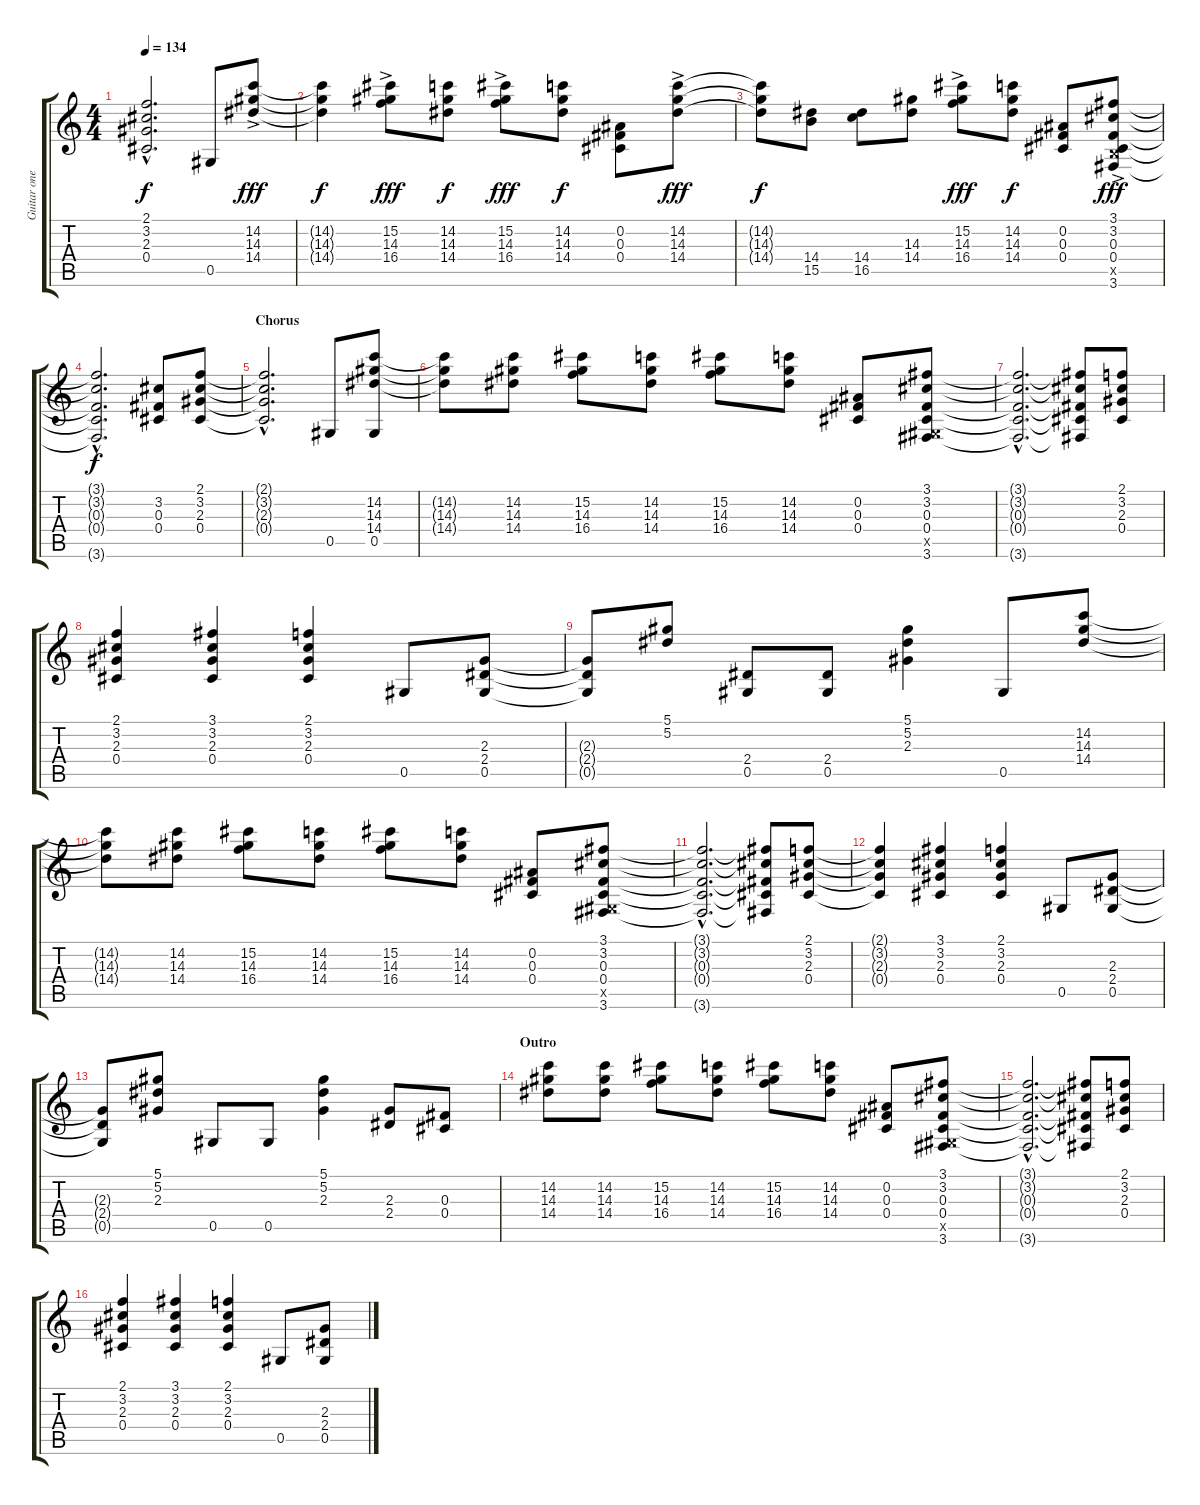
\track ("Guitar one (rythm guitar)" "Guitar one") {instrument distortionguitar}
\staff {score tabs}
\tuning (Eb4 Bb3 Gb3 Db3 Ab2 Eb2) {hide}
\ts (4 4)
\tempo 134
\clef g2
\ks c
(2.1{hac t} 3.2{hac t} 2.3{hac t} 0.4{hac t}).2{d dy f} 0.5.8 (14.2{ac} 14.3{ac} 14.4{ac}).8{dy fff} |
(14.2{t} 14.3{t} 14.4{t}).4{dy f} (15.2{ac} 14.3{ac} 16.4{ac}).8{dy fff} (14.2 14.3 14.4).8{dy f} (15.2{ac} 14.3{ac} 16.4{ac}).8{dy fff} (14.2 14.3 14.4).8{dy f} (0.2 0.3 0.4).8 (14.2{ac} 14.3{ac} 14.4{ac}).8{dy fff} |
(14.2{t} 14.3{t} 14.4{t}).8{dy f} (14.4 15.5).8 (14.4 16.5).8 (14.3 14.4).8 (15.2{ac} 14.3{ac} 16.4{ac}).8{dy fff} (14.2 14.3 14.4).8{dy f} (0.2 0.3 0.4).8 (3.1{ac} 3.2{ac} 0.3{ac} 0.4{ac} 3.5{ac x} 3.6{ac}).8{dy fff} |
(3.1{hac t} 3.2{hac t} 0.3{hac t} 0.4{hac t} 3.6{hac t}).2{d dy f} (3.2 0.3 0.4).8 (2.1 3.2 2.3 0.4).8 |
\section ("" "Chorus")
(2.1{hac t} 3.2{hac t} 2.3{hac t} 0.4{hac t}).2{d} 0.5.8 (14.2 14.3 14.4 0.5).8 |
(14.2{t} 14.3{t} 14.4{t}).8 (14.2 14.3 14.4).8 (15.2 14.3 16.4).8 (14.2 14.3 14.4).8 (15.2 14.3 16.4).8 (14.2 14.3 14.4).8 (0.2 0.3 0.4).8 (3.1 3.2 0.3 0.4 0.5{x} 3.6).8 |
(3.1{hac t} 3.2{hac t} 0.3{hac t} 0.4{hac t} 3.6{hac t}).2{d} (3.1{t} 3.2{t} 0.3{t} 0.4{t} 3.6{t}).8 (2.1 3.2 2.3 0.4).8 |
(2.1 3.2 2.3 0.4).4 (3.1 3.2 2.3 0.4).4 (2.1 3.2 2.3 0.4).4 0.5.8 (2.3 2.4 0.5).8 |
(2.3{t} 2.4{t} 0.5{t}).8 (5.1 5.2).8 (2.4 0.5).8 (2.4 0.5).8 (5.1 5.2 2.3).4 0.5.8 (14.2 14.3 14.4).8 |
(14.2{t} 14.3{t} 14.4{t}).8 (14.2 14.3 14.4).8 (15.2 14.3 16.4).8 (14.2 14.3 14.4).8 (15.2 14.3 16.4).8 (14.2 14.3 14.4).8 (0.2 0.3 0.4).8 (3.1 3.2 0.3 0.4 0.5{x} 3.6).8 |
(3.1{hac t} 3.2{hac t} 0.3{hac t} 0.4{hac t} 3.6{hac t}).2{d} (3.1{t} 3.2{t} 0.3{t} 0.4{t} 3.6{t}).8 (2.1 3.2 2.3 0.4).8 |
(2.1{t} 3.2{t} 2.3{t} 0.4{t}).4 (3.1 3.2 2.3 0.4).4 (2.1 3.2 2.3 0.4).4 0.5.8 (2.3 2.4 0.5).8 |
(2.3{t} 2.4{t} 0.5{t}).8 (5.1 5.2 2.3).8 0.5.8 0.5.8 (5.1 5.2 2.3).4 (2.3 2.4).8 (0.3 0.4).8 |
\section ("" "Outro")
(14.2 14.3 14.4).8 (14.2 14.3 14.4).8 (15.2 14.3 16.4).8 (14.2 14.3 14.4).8 (15.2 14.3 16.4).8 (14.2 14.3 14.4).8 (0.2 0.3 0.4).8 (3.1 3.2 0.3 0.4 0.5{x} 3.6).8 |
(3.1{hac t} 3.2{hac t} 0.3{hac t} 0.4{hac t} 3.6{hac t}).2{d} (3.1{t} 3.2{t} 0.3{t} 0.4{t} 3.6{t}).8 (2.1 3.2 2.3 0.4).8 |
(2.1 3.2 2.3 0.4).4 (3.1 3.2 2.3 0.4).4 (2.1 3.2 2.3 0.4).4 0.5.8 (2.3 2.4 0.5).8
